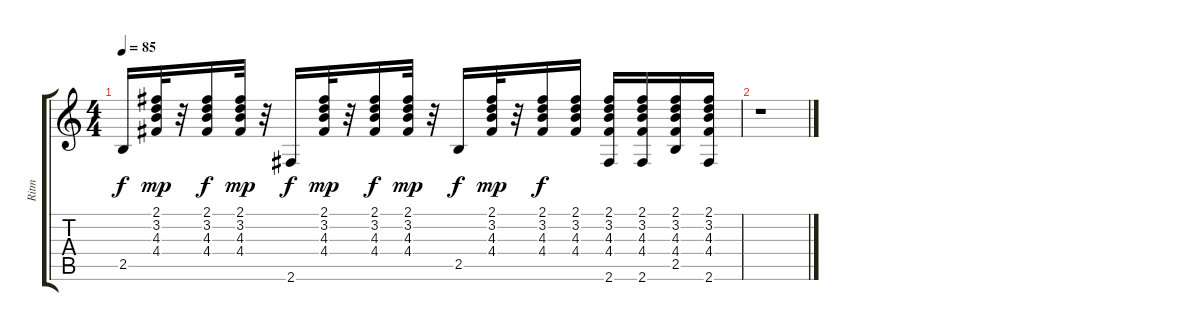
\track ("Ritm" "Ritm") {instrument acousticguitarsteel}
\staff {score tabs}
\tuning (E4 B3 G3 D3 A2 E2) {hide}
\ts (4 4)
\tempo 85
\clef g2
\ks c
2.5.16{dy f volume 1} (2.1 3.2 4.3 4.4).32{dy mp volume 1} r.32 (2.1 3.2 4.3 4.4).16{dy f volume 1} (2.1 3.2 4.3 4.4).32{dy mp volume 1} r.32 2.6.16{dy f volume 0} (2.1 3.2 4.3 4.4).32{dy mp volume 0} r.32 (2.1 3.2 4.3 4.4).16{dy f volume 0} (2.1 3.2 4.3 4.4).32{dy mp volume 0} r.32 2.5.16{dy f volume 0} (2.1 3.2 4.3 4.4).32{dy mp volume 0} r.32 (2.1 3.2 4.3 4.4).16{dy f volume 0} (2.1 3.2 4.3 4.4).16{volume 0} (2.1 3.2 4.3 4.4 2.6).16{volume 0} (2.1 3.2 4.3 4.4 2.6).16{volume 0} (2.1 3.2 4.3 4.4 2.5).16{volume 0} (2.1 3.2 4.3 4.4 2.6).16{volume 0} |
r.1
